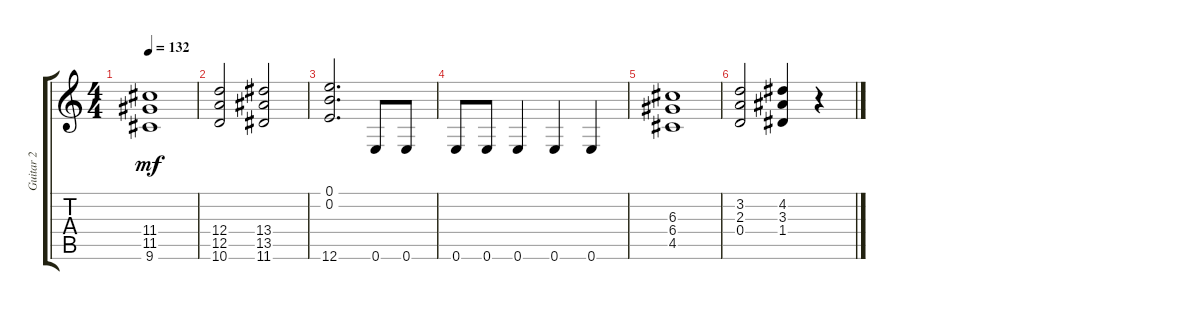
\track ("Guitar 2" "Guitar 2") {instrument distortionguitar}
\staff {score tabs}
\tuning (E4 B3 G3 D3 A2 E2) {hide}
\ts (4 4)
\tempo 132
\clef g2
\ks c
(11.4 11.5 9.6).1{dy mf} |
(12.4 12.5 10.6).2 (13.4 13.5 11.6).2 |
(0.1 0.2 12.6).2{d} 0.6.8 0.6.8 |
0.6.8 0.6.8 0.6.4 0.6.4 0.6.4 |
(6.3 6.4 4.5).1 |
(3.2 2.3 0.4).2 (4.2 3.3 1.4).4 r.4
